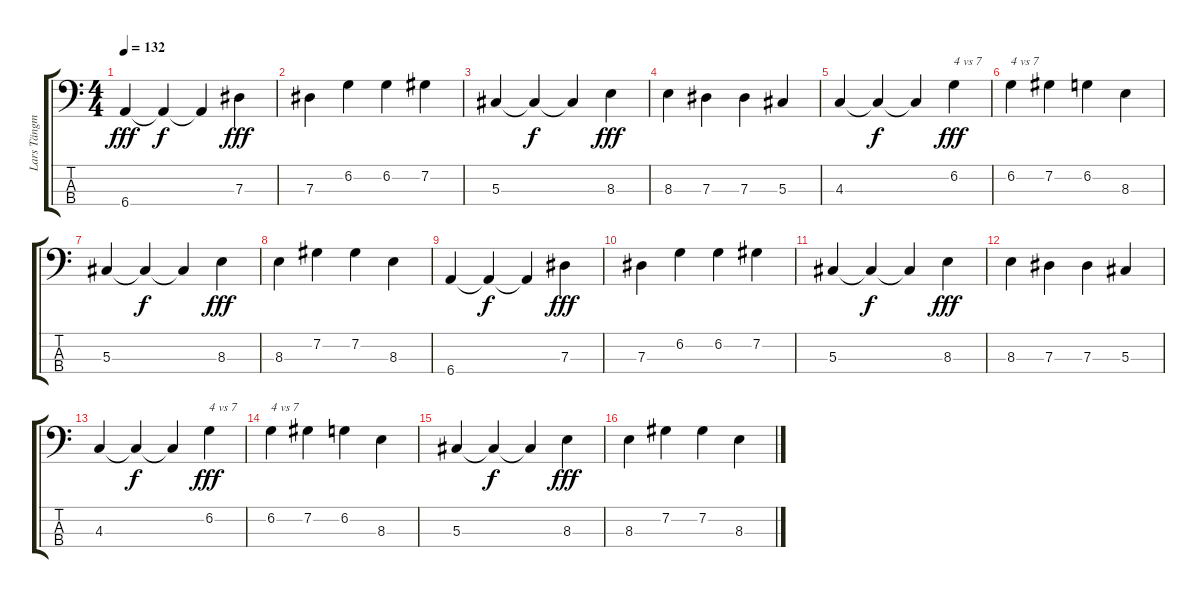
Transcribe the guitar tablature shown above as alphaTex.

\track ("Lars Tängmark (D# Tuning)" "Lars Tängm") {instrument fretlessbass}
\staff {score tabs}
\tuning (Gb2 Db2 Ab1 Eb1) {hide}
\ts (4 4)
\tempo 132
\clef f4
\ks c
6.4.4{dy fff} 6.4{t}.4{dy f} 6.4{t}.4 7.3.4{dy fff} |
7.3.4 6.2.4 6.2.4 7.2.4 |
5.3.4 5.3{t}.4{dy f} 5.3{t}.4 8.3.4{dy fff} |
8.3.4 7.3.4 7.3.4 5.3.4 |
4.3.4 4.3{t}.4{dy f} 4.3{t}.4 6.2.4{txt "4 vs 7" dy fff} |
6.2.4{txt "4 vs 7"} 7.2.4 6.2.4 8.3.4 |
5.3.4 5.3{t}.4{dy f} 5.3{t}.4 8.3.4{dy fff} |
8.3.4 7.2.4 7.2.4 8.3.4 |
6.4.4 6.4{t}.4{dy f} 6.4{t}.4 7.3.4{dy fff} |
7.3.4 6.2.4 6.2.4 7.2.4 |
5.3.4 5.3{t}.4{dy f} 5.3{t}.4 8.3.4{dy fff} |
8.3.4 7.3.4 7.3.4 5.3.4 |
4.3.4 4.3{t}.4{dy f} 4.3{t}.4 6.2.4{txt "4 vs 7" dy fff} |
6.2.4{txt "4 vs 7"} 7.2.4 6.2.4 8.3.4 |
5.3.4 5.3{t}.4{dy f} 5.3{t}.4 8.3.4{dy fff} |
8.3.4 7.2.4 7.2.4 8.3.4
